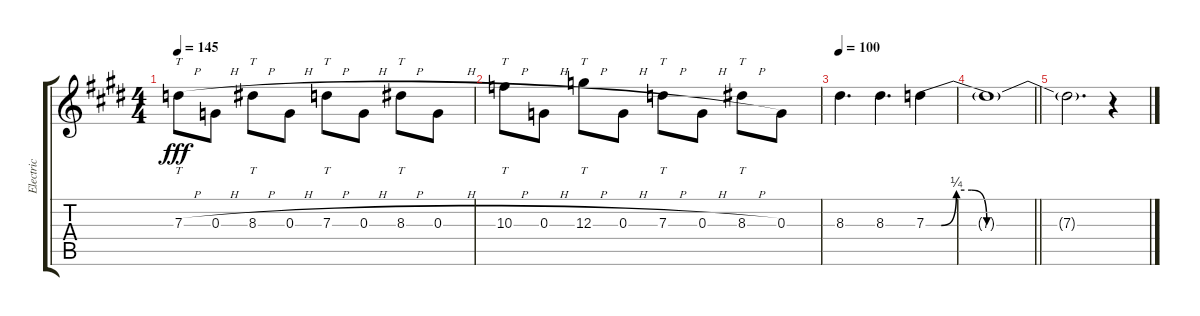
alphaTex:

\track ("Electric" "Electric") {instrument overdrivenguitar}
\staff {score tabs}
\tuning (E4 B3 G3 D3 A2 E2) {hide}
\ts (4 4)
\tempo 145
\clef g2
\ks e
7.3{h}.8{tt dy fff} 0.3{h}.8 8.3{h}.8{tt} 0.3{h}.8 7.3{h}.8{tt} 0.3{h}.8 8.3{h}.8{tt} 0.3{h}.8 |
10.3{h}.8{tt} 0.3{h}.8 12.3{h}.8{tt} 0.3{h}.8 7.3{h}.8{tt} 0.3{h}.8 8.3{h}.8{tt} 0.3.8 |
\tempo 100
8.3.4{d} 8.3.4{d} 7.3{be (custom 0 0 5 0 10 1 15 1 20 0 60 0)}.4{volume 0} |
\barLineRight lightlight
7.3{t}.1 |
7.3{t}.2{d} r.4
